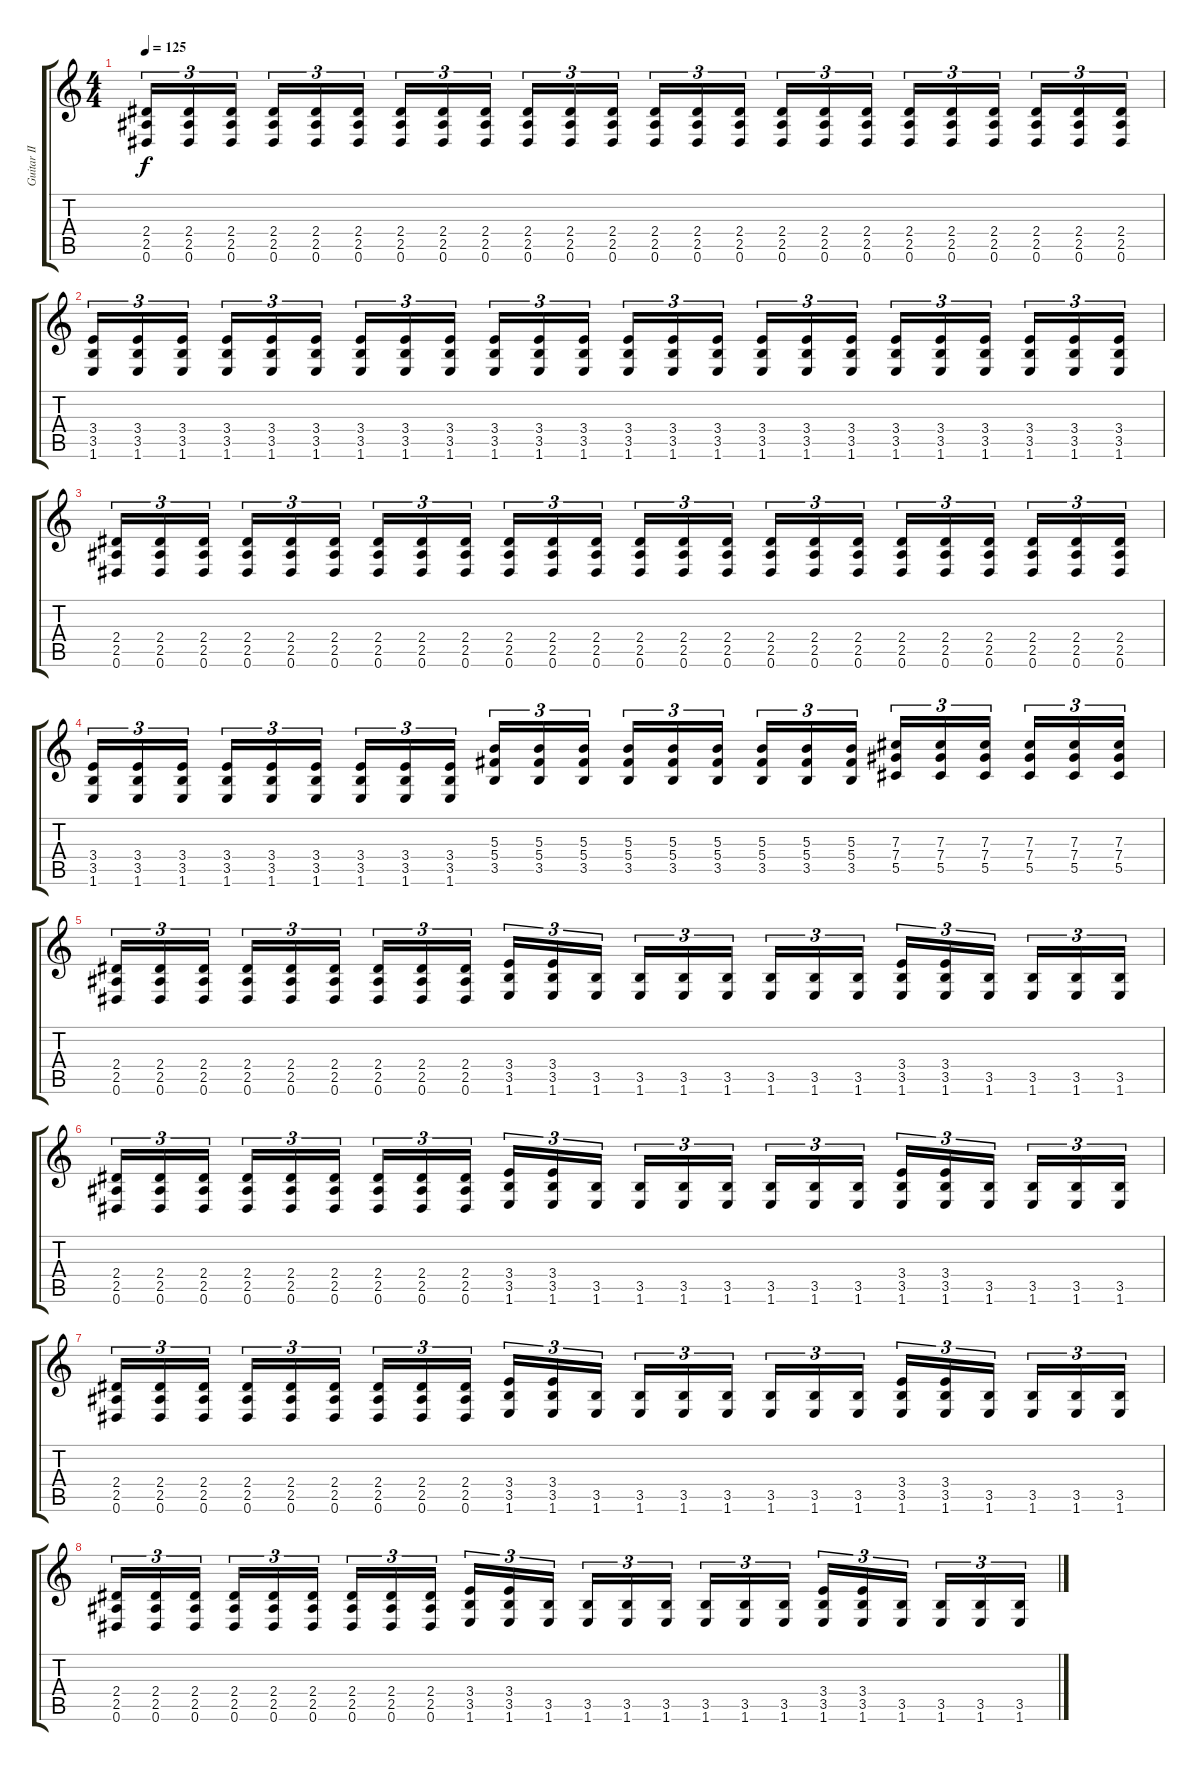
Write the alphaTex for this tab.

\track ("Guitar II" "Guitar II") {instrument distortionguitar}
\staff {score tabs}
\tuning (Eb4 Bb3 Gb3 Db3 Ab2 Eb2) {hide}
\ts (4 4)
\tempo 125
\clef g2
\ks c
(2.4 2.5 0.6).16{tu (3 2) dy f} (2.4 2.5 0.6).16{tu (3 2)} (2.4 2.5 0.6).16{tu (3 2)} (2.4 2.5 0.6).16{tu (3 2)} (2.4 2.5 0.6).16{tu (3 2)} (2.4 2.5 0.6).16{tu (3 2)} (2.4 2.5 0.6).16{tu (3 2)} (2.4 2.5 0.6).16{tu (3 2)} (2.4 2.5 0.6).16{tu (3 2)} (2.4 2.5 0.6).16{tu (3 2)} (2.4 2.5 0.6).16{tu (3 2)} (2.4 2.5 0.6).16{tu (3 2)} (2.4 2.5 0.6).16{tu (3 2)} (2.4 2.5 0.6).16{tu (3 2)} (2.4 2.5 0.6).16{tu (3 2)} (2.4 2.5 0.6).16{tu (3 2)} (2.4 2.5 0.6).16{tu (3 2)} (2.4 2.5 0.6).16{tu (3 2)} (2.4 2.5 0.6).16{tu (3 2)} (2.4 2.5 0.6).16{tu (3 2)} (2.4 2.5 0.6).16{tu (3 2)} (2.4 2.5 0.6).16{tu (3 2)} (2.4 2.5 0.6).16{tu (3 2)} (2.4 2.5 0.6).16{tu (3 2)} |
(3.4 3.5 1.6).16{tu (3 2)} (3.4 3.5 1.6).16{tu (3 2)} (3.4 3.5 1.6).16{tu (3 2)} (3.4 3.5 1.6).16{tu (3 2)} (3.4 3.5 1.6).16{tu (3 2)} (3.4 3.5 1.6).16{tu (3 2)} (3.4 3.5 1.6).16{tu (3 2)} (3.4 3.5 1.6).16{tu (3 2)} (3.4 3.5 1.6).16{tu (3 2)} (3.4 3.5 1.6).16{tu (3 2)} (3.4 3.5 1.6).16{tu (3 2)} (3.4 3.5 1.6).16{tu (3 2)} (3.4 3.5 1.6).16{tu (3 2)} (3.4 3.5 1.6).16{tu (3 2)} (3.4 3.5 1.6).16{tu (3 2)} (3.4 3.5 1.6).16{tu (3 2)} (3.4 3.5 1.6).16{tu (3 2)} (3.4 3.5 1.6).16{tu (3 2)} (3.4 3.5 1.6).16{tu (3 2)} (3.4 3.5 1.6).16{tu (3 2)} (3.4 3.5 1.6).16{tu (3 2)} (3.4 3.5 1.6).16{tu (3 2)} (3.4 3.5 1.6).16{tu (3 2)} (3.4 3.5 1.6).16{tu (3 2)} |
(2.4 2.5 0.6).16{tu (3 2)} (2.4 2.5 0.6).16{tu (3 2)} (2.4 2.5 0.6).16{tu (3 2)} (2.4 2.5 0.6).16{tu (3 2)} (2.4 2.5 0.6).16{tu (3 2)} (2.4 2.5 0.6).16{tu (3 2)} (2.4 2.5 0.6).16{tu (3 2)} (2.4 2.5 0.6).16{tu (3 2)} (2.4 2.5 0.6).16{tu (3 2)} (2.4 2.5 0.6).16{tu (3 2)} (2.4 2.5 0.6).16{tu (3 2)} (2.4 2.5 0.6).16{tu (3 2)} (2.4 2.5 0.6).16{tu (3 2)} (2.4 2.5 0.6).16{tu (3 2)} (2.4 2.5 0.6).16{tu (3 2)} (2.4 2.5 0.6).16{tu (3 2)} (2.4 2.5 0.6).16{tu (3 2)} (2.4 2.5 0.6).16{tu (3 2)} (2.4 2.5 0.6).16{tu (3 2)} (2.4 2.5 0.6).16{tu (3 2)} (2.4 2.5 0.6).16{tu (3 2)} (2.4 2.5 0.6).16{tu (3 2)} (2.4 2.5 0.6).16{tu (3 2)} (2.4 2.5 0.6).16{tu (3 2)} |
(3.4 3.5 1.6).16{tu (3 2)} (3.4 3.5 1.6).16{tu (3 2)} (3.4 3.5 1.6).16{tu (3 2)} (3.4 3.5 1.6).16{tu (3 2)} (3.4 3.5 1.6).16{tu (3 2)} (3.4 3.5 1.6).16{tu (3 2)} (3.4 3.5 1.6).16{tu (3 2)} (3.4 3.5 1.6).16{tu (3 2)} (3.4 3.5 1.6).16{tu (3 2)} (5.3 5.4 3.5).16{tu (3 2)} (5.3 5.4 3.5).16{tu (3 2)} (5.3 5.4 3.5).16{tu (3 2)} (5.3 5.4 3.5).16{tu (3 2)} (5.3 5.4 3.5).16{tu (3 2)} (5.3 5.4 3.5).16{tu (3 2)} (5.3 5.4 3.5).16{tu (3 2)} (5.3 5.4 3.5).16{tu (3 2)} (5.3 5.4 3.5).16{tu (3 2)} (7.3 7.4 5.5).16{tu (3 2)} (7.3 7.4 5.5).16{tu (3 2)} (7.3 7.4 5.5).16{tu (3 2)} (7.3 7.4 5.5).16{tu (3 2)} (7.3 7.4 5.5).16{tu (3 2)} (7.3 7.4 5.5).16{tu (3 2)} |
(2.4 2.5 0.6).16{tu (3 2)} (2.4 2.5 0.6).16{tu (3 2)} (2.4 2.5 0.6).16{tu (3 2)} (2.4 2.5 0.6).16{tu (3 2)} (2.4 2.5 0.6).16{tu (3 2)} (2.4 2.5 0.6).16{tu (3 2)} (2.4 2.5 0.6).16{tu (3 2)} (2.4 2.5 0.6).16{tu (3 2)} (2.4 2.5 0.6).16{tu (3 2)} (3.4 3.5 1.6).16{tu (3 2)} (3.4 3.5 1.6).16{tu (3 2)} (3.5 1.6).16{tu (3 2)} (3.5 1.6).16{tu (3 2)} (3.5 1.6).16{tu (3 2)} (3.5 1.6).16{tu (3 2)} (3.5 1.6).16{tu (3 2)} (3.5 1.6).16{tu (3 2)} (3.5 1.6).16{tu (3 2)} (3.4 3.5 1.6).16{tu (3 2)} (3.4 3.5 1.6).16{tu (3 2)} (3.5 1.6).16{tu (3 2)} (3.5 1.6).16{tu (3 2)} (3.5 1.6).16{tu (3 2)} (3.5 1.6).16{tu (3 2)} |
(2.4 2.5 0.6).16{tu (3 2)} (2.4 2.5 0.6).16{tu (3 2)} (2.4 2.5 0.6).16{tu (3 2)} (2.4 2.5 0.6).16{tu (3 2)} (2.4 2.5 0.6).16{tu (3 2)} (2.4 2.5 0.6).16{tu (3 2)} (2.4 2.5 0.6).16{tu (3 2)} (2.4 2.5 0.6).16{tu (3 2)} (2.4 2.5 0.6).16{tu (3 2)} (3.4 3.5 1.6).16{tu (3 2)} (3.4 3.5 1.6).16{tu (3 2)} (3.5 1.6).16{tu (3 2)} (3.5 1.6).16{tu (3 2)} (3.5 1.6).16{tu (3 2)} (3.5 1.6).16{tu (3 2)} (3.5 1.6).16{tu (3 2)} (3.5 1.6).16{tu (3 2)} (3.5 1.6).16{tu (3 2)} (3.4 3.5 1.6).16{tu (3 2)} (3.4 3.5 1.6).16{tu (3 2)} (3.5 1.6).16{tu (3 2)} (3.5 1.6).16{tu (3 2)} (3.5 1.6).16{tu (3 2)} (3.5 1.6).16{tu (3 2)} |
(2.4 2.5 0.6).16{tu (3 2)} (2.4 2.5 0.6).16{tu (3 2)} (2.4 2.5 0.6).16{tu (3 2)} (2.4 2.5 0.6).16{tu (3 2)} (2.4 2.5 0.6).16{tu (3 2)} (2.4 2.5 0.6).16{tu (3 2)} (2.4 2.5 0.6).16{tu (3 2)} (2.4 2.5 0.6).16{tu (3 2)} (2.4 2.5 0.6).16{tu (3 2)} (3.4 3.5 1.6).16{tu (3 2)} (3.4 3.5 1.6).16{tu (3 2)} (3.5 1.6).16{tu (3 2)} (3.5 1.6).16{tu (3 2)} (3.5 1.6).16{tu (3 2)} (3.5 1.6).16{tu (3 2)} (3.5 1.6).16{tu (3 2)} (3.5 1.6).16{tu (3 2)} (3.5 1.6).16{tu (3 2)} (3.4 3.5 1.6).16{tu (3 2)} (3.4 3.5 1.6).16{tu (3 2)} (3.5 1.6).16{tu (3 2)} (3.5 1.6).16{tu (3 2)} (3.5 1.6).16{tu (3 2)} (3.5 1.6).16{tu (3 2)} |
(2.4 2.5 0.6).16{tu (3 2)} (2.4 2.5 0.6).16{tu (3 2)} (2.4 2.5 0.6).16{tu (3 2)} (2.4 2.5 0.6).16{tu (3 2)} (2.4 2.5 0.6).16{tu (3 2)} (2.4 2.5 0.6).16{tu (3 2)} (2.4 2.5 0.6).16{tu (3 2)} (2.4 2.5 0.6).16{tu (3 2)} (2.4 2.5 0.6).16{tu (3 2)} (3.4 3.5 1.6).16{tu (3 2)} (3.4 3.5 1.6).16{tu (3 2)} (3.5 1.6).16{tu (3 2)} (3.5 1.6).16{tu (3 2)} (3.5 1.6).16{tu (3 2)} (3.5 1.6).16{tu (3 2)} (3.5 1.6).16{tu (3 2)} (3.5 1.6).16{tu (3 2)} (3.5 1.6).16{tu (3 2)} (3.4 3.5 1.6).16{tu (3 2)} (3.4 3.5 1.6).16{tu (3 2)} (3.5 1.6).16{tu (3 2)} (3.5 1.6).16{tu (3 2)} (3.5 1.6).16{tu (3 2)} (3.5 1.6).16{tu (3 2)}
